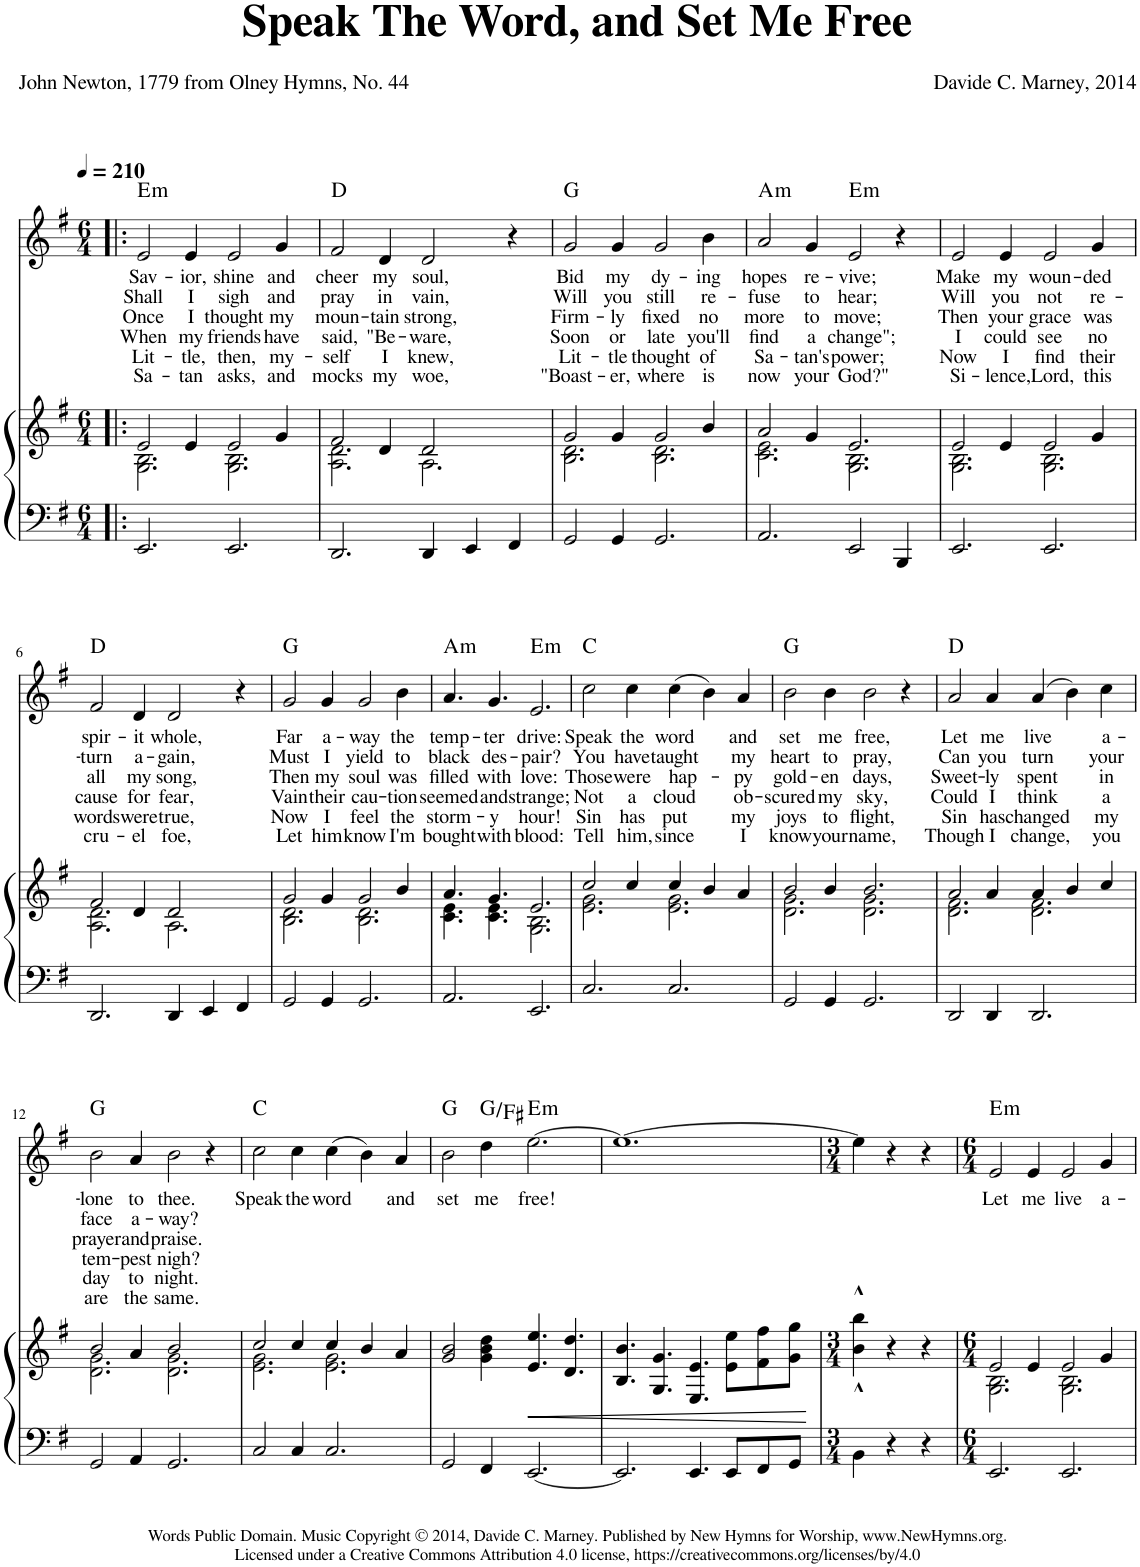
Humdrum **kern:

**kern	**kern	**dynam	**kern	**text	**text	**text	**text	**text	**text	**harte
*part2	*part2	*part2	*part1	*part1	*part1	*part1	*part1	*part1	*part1	*part1
*staff3	*staff2	*staff2/3	*staff1	*staff1	*staff1	*staff1	*staff1	*staff1	*staff1	*
*I"Piano	*	*	*I"Voice	*	*	*	*	*	*	*
*I'Pno	*	*	*	*	*	*	*	*	*	*
*clefF4	*clefG2	*	*clefG2	*	*	*	*	*	*	*
*k[f#]	*k[f#]	*	*k[f#]	*	*	*	*	*	*	*
*M6/4	*M6/4	*	*M6/4	*	*	*	*	*	*	*
*MM210	*MM210	*	*MM210	*	*	*	*	*	*	*
=1!|:	=1!|:	=1!|:	=1!|:	=1!|:	=1!|:	=1!|:	=1!|:	=1!|:	=1!|:	=1!|:
*	*^	*	*	*	*	*	*	*	*	*
!	!	!	!	!	!LO:LY:b	!LO:LY:b	!LO:LY:b	!LO:LY:b	!LO:LY:b	!LO:LY:b	!LO:H:kt=m
2.EE/	2e/	2.G\ 2.B\	.	2e/	Sav-	Shall	Once	When	Lit-	Sa-	E:min
!	!	!	!	!	!LO:LY:b	!LO:LY:b	!LO:LY:b	!LO:LY:b	!LO:LY:b	!LO:LY:b	!
.	4e/	.	.	4e/	-ior,	I	I	my	-tle,	-tan	.
!	!	!	!	!	!LO:LY:b	!LO:LY:b	!LO:LY:b	!LO:LY:b	!LO:LY:b	!LO:LY:b	!
2.EE/	2e/	2.G\ 2.B\	.	2e/	shine	sigh	thought	friends	then,	asks,	.
!	!	!	!	!	!LO:LY:b	!LO:LY:b	!LO:LY:b	!LO:LY:b	!LO:LY:b	!LO:LY:b	!
.	4g/	.	.	4g/	and	and	my	have	my-	and	.
=2	=2	=2	=2	=2	=2	=2	=2	=2	=2	=2	=2
!	!	!	!	!	!LO:LY:b	!LO:LY:b	!LO:LY:b	!LO:LY:b	!LO:LY:b	!LO:LY:b	!
2.DD/	2f#/	2.A\ 2.d\	.	2f#/	cheer	pray	moun-	said,	-self	mocks	D:maj
!	!	!	!	!	!LO:LY:b	!LO:LY:b	!LO:LY:b	!LO:LY:b	!LO:LY:b	!LO:LY:b	!
.	4d/	.	.	4d/	my	in	-tain	"Be-	I	my	.
!	!	!	!	!	!LO:LY:b	!LO:LY:b	!LO:LY:b	!LO:LY:b	!LO:LY:b	!LO:LY:b	!
4DD/	2d/	2.A\	.	2d/	soul,	vain,	strong,	-ware,	knew,	woe,	.
4EE/	.	.	.	.	.	.	.	.	.	.	.
4FF#/	4ryy	.	.	4r	.	.	.	.	.	.	.
=3	=3	=3	=3	=3	=3	=3	=3	=3	=3	=3	=3
!	!	!	!	!	!LO:LY:b	!LO:LY:b	!LO:LY:b	!LO:LY:b	!LO:LY:b	!LO:LY:b	!
2GG/	2g/	2.B\ 2.d\	.	2g/	Bid	Will	Firm-	Soon	Lit-	"Boast-	G:maj
!	!	!	!	!	!LO:LY:b	!LO:LY:b	!LO:LY:b	!LO:LY:b	!LO:LY:b	!LO:LY:b	!
4GG/	4g/	.	.	4g/	my	you	-ly	or	-tle	-er,	.
!	!	!	!	!	!LO:LY:b	!LO:LY:b	!LO:LY:b	!LO:LY:b	!LO:LY:b	!LO:LY:b	!
2.GG/	2g/	2.B\ 2.d\	.	2g/	dy-	still	fixed	late	thought	where	.
!	!	!	!	!	!LO:LY:b	!LO:LY:b	!LO:LY:b	!LO:LY:b	!LO:LY:b	!LO:LY:b	!
.	4b/	.	.	4b\	-ing	re-	no	you'll	of	is	.
=4	=4	=4	=4	=4	=4	=4	=4	=4	=4	=4	=4
!	!	!	!	!	!LO:LY:b	!LO:LY:b	!LO:LY:b	!LO:LY:b	!LO:LY:b	!LO:LY:b	!LO:H:kt=m
2.AA/	2a/	2.c\ 2.e\	.	2a/	hopes	-fuse	more	find	Sa-	now	A:min
!	!	!	!	!	!LO:LY:b	!LO:LY:b	!LO:LY:b	!LO:LY:b	!LO:LY:b	!LO:LY:b	!
.	4g/	.	.	4g/	re-	to	to	a	tan's	your	.
!	!	!	!	!	!LO:LY:b	!LO:LY:b	!LO:LY:b	!LO:LY:b	!LO:LY:b	!LO:LY:b	!LO:H:kt=m
2EE/	2.e/	2.G\ 2.B\	.	2e/	-vive;	hear;	move;	change";	power;	God?"	E:min
4BBB/	.	.	.	4r	.	.	.	.	.	.	.
=5	=5	=5	=5	=5	=5	=5	=5	=5	=5	=5	=5
!	!	!	!	!	!LO:LY:b	!LO:LY:b	!LO:LY:b	!LO:LY:b	!LO:LY:b	!LO:LY:b	!
2.EE/	2e/	2.G\ 2.B\	.	2e/	Make	Will	Then	I	Now	Si-	.
!	!	!	!	!	!LO:LY:b	!LO:LY:b	!LO:LY:b	!LO:LY:b	!LO:LY:b	!LO:LY:b	!
.	4e/	.	.	4e/	my	you	your	could	I	-lence,	.
!	!	!	!	!	!LO:LY:b	!LO:LY:b	!LO:LY:b	!LO:LY:b	!LO:LY:b	!LO:LY:b	!
2.EE/	2e/	2.G\ 2.B\	.	2e/	woun-	not	grace	see	find	Lord,	.
!	!	!	!	!	!LO:LY:b	!LO:LY:b	!LO:LY:b	!LO:LY:b	!LO:LY:b	!LO:LY:b	!
.	4g/	.	.	4g/	-ded	re-	was	no	their	this	.
!!LO:LB:g=z
=6	=6	=6	=6	=6	=6	=6	=6	=6	=6	=6	=6
!	!	!	!	!	!LO:LY:b	!LO:LY:b	!LO:LY:b	!LO:LY:b	!LO:LY:b	!LO:LY:b	!
2.DD/	2f#/	2.A\ 2.d\	.	2f#/	spir-	-turn	all	cause	words	cru-	D:maj
!	!	!	!	!	!LO:LY:b	!LO:LY:b	!LO:LY:b	!LO:LY:b	!LO:LY:b	!LO:LY:b	!
.	4d/	.	.	4d/	-it	a-	my	for	were	-el	.
!	!	!	!	!	!LO:LY:b	!LO:LY:b	!LO:LY:b	!LO:LY:b	!LO:LY:b	!LO:LY:b	!
4DD/	2d/	2.A\	.	2d/	whole,	-gain,	song,	fear,	true,	foe,	.
4EE/	.	.	.	.	.	.	.	.	.	.	.
4FF#/	4ryy	.	.	4r	.	.	.	.	.	.	.
=7	=7	=7	=7	=7	=7	=7	=7	=7	=7	=7	=7
!	!	!	!	!	!LO:LY:b	!LO:LY:b	!LO:LY:b	!LO:LY:b	!LO:LY:b	!LO:LY:b	!
2GG/	2g/	2.B\ 2.d\	.	2g/	Far	Must	Then	Vain	Now	Let	G:maj
!	!	!	!	!	!LO:LY:b	!LO:LY:b	!LO:LY:b	!LO:LY:b	!LO:LY:b	!LO:LY:b	!
4GG/	4g/	.	.	4g/	a-	I	my	their	I	him	.
!	!	!	!	!	!LO:LY:b	!LO:LY:b	!LO:LY:b	!LO:LY:b	!LO:LY:b	!LO:LY:b	!
2.GG/	2g/	2.B\ 2.d\	.	2g/	-way	yield	soul	cau-	feel	know	.
!	!	!	!	!	!LO:LY:b	!LO:LY:b	!LO:LY:b	!LO:LY:b	!LO:LY:b	!LO:LY:b	!
.	4b/	.	.	4b\	the	to	was	-tion	the	I'm	.
=8	=8	=8	=8	=8	=8	=8	=8	=8	=8	=8	=8
!	!	!	!	!	!LO:LY:b	!LO:LY:b	!LO:LY:b	!LO:LY:b	!LO:LY:b	!LO:LY:b	!LO:H:kt=m
2.AA/	4.a/	4.c\ 4.e\	.	4.a/	temp-	black	filled	seemed	storm-	bought	A:min
!	!	!	!	!	!LO:LY:b	!LO:LY:b	!LO:LY:b	!LO:LY:b	!LO:LY:b	!LO:LY:b	!
.	4.g/	4.c\ 4.e\	.	4.g/	-ter	des-	with	and	-y	with	.
!	!	!	!	!	!LO:LY:b	!LO:LY:b	!LO:LY:b	!LO:LY:b	!LO:LY:b	!LO:LY:b	!LO:H:kt=m
2.EE/	2.e/	2.G\ 2.B\	.	2.e/	drive:	-pair?	love:	strange;	hour!	blood:	E:min
=9	=9	=9	=9	=9	=9	=9	=9	=9	=9	=9	=9
!	!	!	!	!	!LO:LY:b	!LO:LY:b	!LO:LY:b	!LO:LY:b	!LO:LY:b	!LO:LY:b	!
2.C/	2cc/	2.e\ 2.g\	.	2cc\	Speak	You	Those	Not	Sin	Tell	C:maj
!	!	!	!	!	!LO:LY:b	!LO:LY:b	!LO:LY:b	!LO:LY:b	!LO:LY:b	!LO:LY:b	!
.	4cc/	.	.	4cc\	the	have	were	a	has	him,	.
!	!	!	!	!	!LO:LY:b	!LO:LY:b	!LO:LY:b	!LO:LY:b	!LO:LY:b	!LO:LY:b	!
2.C/	4cc/	2.e\ 2.g\	.	(4cc\	word	taught	hap-	cloud	put	since	.
.	4b/	.	.	4b\)	.	.	.	.	.	.	.
!	!	!	!	!	!LO:LY:b	!LO:LY:b	!LO:LY:b	!LO:LY:b	!LO:LY:b	!LO:LY:b	!
.	4a/	.	.	4a/	and	my	-py	ob-	my	I	.
=10	=10	=10	=10	=10	=10	=10	=10	=10	=10	=10	=10
!	!	!	!	!	!LO:LY:b	!LO:LY:b	!LO:LY:b	!LO:LY:b	!LO:LY:b	!LO:LY:b	!
2GG/	2b/	2.d\ 2.g\	.	2b\	set	heart	gold-	-scured	joys	know	G:maj
!	!	!	!	!	!LO:LY:b	!LO:LY:b	!LO:LY:b	!LO:LY:b	!LO:LY:b	!LO:LY:b	!
4GG/	4b/	.	.	4b\	me	to	-en	my	to	your	.
!	!	!	!	!	!LO:LY:b	!LO:LY:b	!LO:LY:b	!LO:LY:b	!LO:LY:b	!LO:LY:b	!
2.GG/	2.b/	2.d\ 2.g\	.	2b\	free,	pray,	days,	sky,	flight,	name,	.
.	.	.	.	4r	.	.	.	.	.	.	.
=11	=11	=11	=11	=11	=11	=11	=11	=11	=11	=11	=11
!	!	!	!	!	!LO:LY:b	!LO:LY:b	!LO:LY:b	!LO:LY:b	!LO:LY:b	!LO:LY:b	!
2DD/	2a/	2.d\ 2.f#\	.	2a/	Let	Can	Sweet-	Could	Sin	Though	D:maj
!	!	!	!	!	!LO:LY:b	!LO:LY:b	!LO:LY:b	!LO:LY:b	!LO:LY:b	!LO:LY:b	!
4DD/	4a/	.	.	4a/	me	you	-ly	I	has	I	.
!	!	!	!	!	!LO:LY:b	!LO:LY:b	!LO:LY:b	!LO:LY:b	!LO:LY:b	!LO:LY:b	!
2.DD/	4a/	2.d\ 2.f#\	.	(4a/	live	turn	spent	think	changed	change,	.
.	4b/	.	.	4b\)	.	.	.	.	.	.	.
!	!	!	!	!	!LO:LY:b	!LO:LY:b	!LO:LY:b	!LO:LY:b	!LO:LY:b	!LO:LY:b	!
.	4cc/	.	.	4cc\	a-	your	in	a	my	you	.
!!LO:LB:g=z
=12	=12	=12	=12	=12	=12	=12	=12	=12	=12	=12	=12
!	!	!	!	!	!LO:LY:b	!LO:LY:b	!LO:LY:b	!LO:LY:b	!LO:LY:b	!LO:LY:b	!
2GG/	2b/	2.d\ 2.g\	.	2b\	-lone	face	prayer	tem-	day	are	G:maj
!	!	!	!	!	!LO:LY:b	!LO:LY:b	!LO:LY:b	!LO:LY:b	!LO:LY:b	!LO:LY:b	!
4AA/	4a/	.	.	4a/	to	a-	and	-pest	to	the	.
!	!	!	!	!	!LO:LY:b	!LO:LY:b	!LO:LY:b	!LO:LY:b	!LO:LY:b	!LO:LY:b	!
2.GG/	2b/	2.d\ 2.g\	.	2b\	thee.	-way?	praise.	nigh?	night.	same.	.
.	4ryy	.	.	4r	.	.	.	.	.	.	.
=13	=13	=13	=13	=13	=13	=13	=13	=13	=13	=13	=13
!	!	!	!	!	!LO:LY:b	!	!	!	!	!	!
2C/	2cc/	2.e\ 2.g\	.	2cc\	Speak	.	.	.	.	.	C:maj
!	!	!	!	!	!LO:LY:b	!	!	!	!	!	!
4C/	4cc/	.	.	4cc\	the	.	.	.	.	.	.
!	!	!	!	!	!LO:LY:b	!	!	!	!	!	!
2.C/	4cc/	2.e\ 2.g\	.	(4cc\	word	.	.	.	.	.	.
.	4b/	.	.	4b\)	.	.	.	.	.	.	.
!	!	!	!	!	!LO:LY:b	!	!	!	!	!	!
.	4a/	.	.	4a/	and	.	.	.	.	.	.
*	*v	*v	*	*	*	*	*	*	*	*	*
=14	=14	=14	=14	=14	=14	=14	=14	=14	=14	=14
!	!	!	!	!LO:LY:b	!	!	!	!	!	!
2GG/	2g/ 2b/	.	2b\	set	.	.	.	.	.	G:maj
!	!	!	!	!LO:LY:b	!	!	!	!	!	!
4FF#/	4g\ 4b\ 4dd\	.	4dd\	me	.	.	.	.	.	G:maj/7
!	!	!LO:HP:b	!	!LO:LY:b	!	!	!	!	!	!LO:H:kt=m
[2.EE/	4.e/ 4.ee/	<	[2.ee\	free!	.	.	.	.	.	E:min
.	4.d/ 4.dd/	.	.	.	.	.	.	.	.	.
.	.	[	.	.	.	.	.	.	.	.
=15	=15	=15	=15	=15	=15	=15	=15	=15	=15	=15
2.EE/]	4.B/ 4.b/	.	1.ee_	.	.	.	.	.	.	.
.	4.G/ 4.g/	.	.	.	.	.	.	.	.	.
4.EE/	4.E/ 4.e/	.	.	.	.	.	.	.	.	.
8EE/L	8e\ 8ee\L	.	.	.	.	.	.	.	.	.
8FF#/	8f#\ 8ff#\	.	.	.	.	.	.	.	.	.
8GG/J	8g\ 8gg\J	.	.	.	.	.	.	.	.	.
=16	=16	=16	=16	=16	=16	=16	=16	=16	=16	=16
*M3/4	*M3/4	*	*M3/4	*	*	*	*	*	*	*
4BB^^\	4b\^^ 4bb\^^	.	4ee\]	.	.	.	.	.	.	.
4r	4r	.	4r	.	.	.	.	.	.	.
4r	4r	.	4r	.	.	.	.	.	.	.
=17	=17	=17	=17	=17	=17	=17	=17	=17	=17	=17
*M6/4	*M6/4	*	*M6/4	*	*	*	*	*	*	*
*	*^	*	*	*	*	*	*	*	*	*
!	!	!	!	!	!LO:LY:b	!	!	!	!	!	!LO:H:kt=m
2.EE/	2e/	2.G\ 2.B\	.	2e/	Let	.	.	.	.	.	E:min
!	!	!	!	!	!LO:LY:b	!	!	!	!	!	!
.	4e/	.	.	4e/	me	.	.	.	.	.	.
!	!	!	!	!	!LO:LY:b	!	!	!	!	!	!
2.EE/	2e/	2.G\ 2.B\	.	2e/	live	.	.	.	.	.	.
!	!	!	!	!	!LO:LY:b	!	!	!	!	!	!
.	4g/	.	.	4g/	a-	.	.	.	.	.	.
*	*v	*v	*	*	*	*	*	*	*	*	*
=	=	=	=	=	=	=	=	=	=	=
*-	*-	*-	*-	*-	*-	*-	*-	*-	*-	*-
